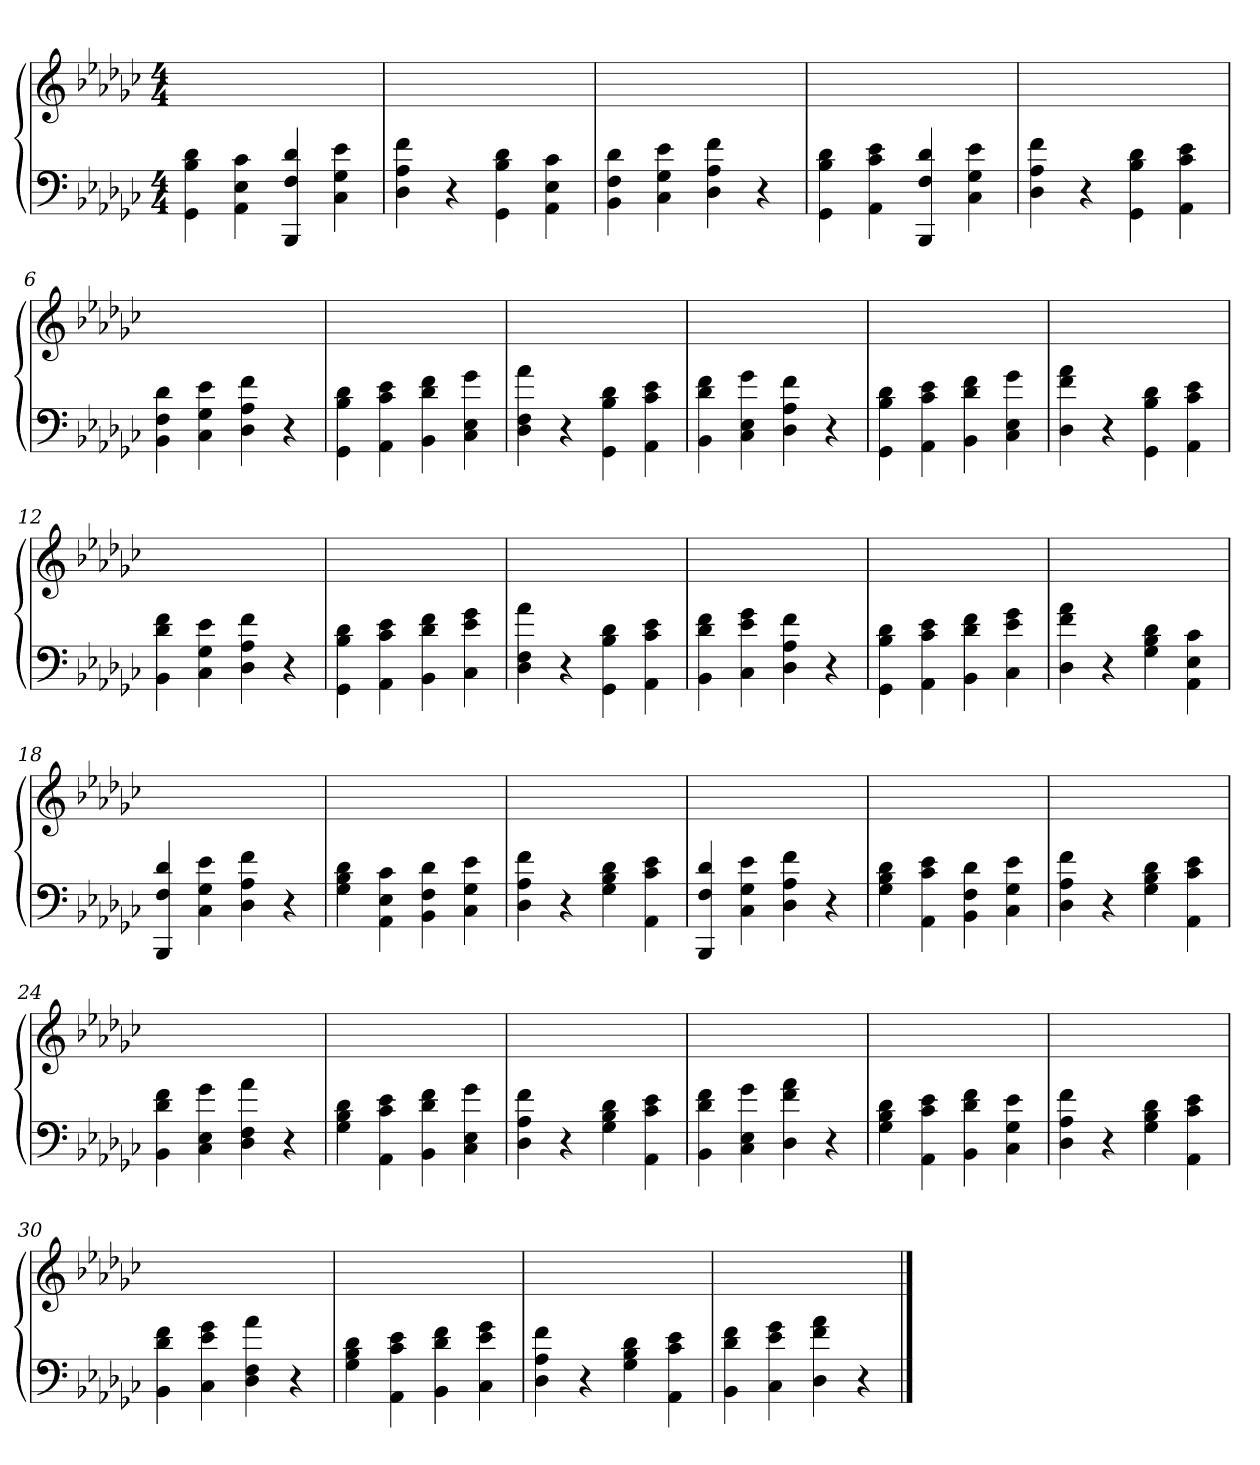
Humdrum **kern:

**kern	**kern
*part2	*part1
*staff2	*staff1
*clefF4	*clefG2
*k[b-e-a-d-g-c-]	*k[b-e-a-d-g-c-]
*G-:	*G-:
*M4/4	*M4/4
*MM60	*MM60
=1	=1
4GG- 4B- 4d-	1ryy
4AA- 4E- 4c-	.
4BBB- 4F 4d-	.
4C- 4G- 4e-	.
=2	=2
4D- 4A- 4f	1ryy
4r	.
4GG- 4B- 4d-	.
4AA- 4E- 4c-	.
=3	=3
4BB- 4F 4d-	1ryy
4C- 4G- 4e-	.
4D- 4A- 4f	.
4r	.
=4	=4
4GG- 4B- 4d-	1ryy
4AA- 4c- 4e-	.
4BBB- 4F 4d-	.
4C- 4G- 4e-	.
=5	=5
4D- 4A- 4f	1ryy
4r	.
4GG- 4B- 4d-	.
4AA- 4c- 4e-	.
=6	=6
4BB- 4F 4d-	1ryy
4C- 4G- 4e-	.
4D- 4A- 4f	.
4r	.
=7	=7
4GG- 4B- 4d-	1ryy
4AA- 4c- 4e-	.
4BB- 4d- 4f	.
4C- 4E- 4g-	.
=8	=8
4D- 4F 4a-	1ryy
4r	.
4GG- 4B- 4d-	.
4AA- 4c- 4e-	.
=9	=9
4BB- 4d- 4f	1ryy
4C- 4E- 4g-	.
4D- 4A- 4f	.
4r	.
=10	=10
4GG- 4B- 4d-	1ryy
4AA- 4c- 4e-	.
4BB- 4d- 4f	.
4C- 4E- 4g-	.
=11	=11
4D- 4f 4a-	1ryy
4r	.
4GG- 4B- 4d-	.
4AA- 4c- 4e-	.
=12	=12
4BB- 4d- 4f	1ryy
4C- 4G- 4e-	.
4D- 4A- 4f	.
4r	.
=13	=13
4GG- 4B- 4d-	1ryy
4AA- 4c- 4e-	.
4BB- 4d- 4f	.
4C- 4e- 4g-	.
=14	=14
4D- 4F 4a-	1ryy
4r	.
4GG- 4B- 4d-	.
4AA- 4c- 4e-	.
=15	=15
4BB- 4d- 4f	1ryy
4C- 4e- 4g-	.
4D- 4A- 4f	.
4r	.
=16	=16
4GG- 4B- 4d-	1ryy
4AA- 4c- 4e-	.
4BB- 4d- 4f	.
4C- 4e- 4g-	.
=17	=17
4D- 4f 4a-	1ryy
4r	.
4G- 4B- 4d-	.
4AA- 4E- 4c-	.
=18	=18
4BBB- 4F 4d-	1ryy
4C- 4G- 4e-	.
4D- 4A- 4f	.
4r	.
=19	=19
4G- 4B- 4d-	1ryy
4AA- 4E- 4c-	.
4BB- 4F 4d-	.
4C- 4G- 4e-	.
=20	=20
4D- 4A- 4f	1ryy
4r	.
4G- 4B- 4d-	.
4AA- 4c- 4e-	.
=21	=21
4BBB- 4F 4d-	1ryy
4C- 4G- 4e-	.
4D- 4A- 4f	.
4r	.
=22	=22
4G- 4B- 4d-	1ryy
4AA- 4c- 4e-	.
4BB- 4F 4d-	.
4C- 4G- 4e-	.
=23	=23
4D- 4A- 4f	1ryy
4r	.
4G- 4B- 4d-	.
4AA- 4c- 4e-	.
=24	=24
4BB- 4d- 4f	1ryy
4C- 4E- 4g-	.
4D- 4F 4a-	.
4r	.
=25	=25
4G- 4B- 4d-	1ryy
4AA- 4c- 4e-	.
4BB- 4d- 4f	.
4C- 4E- 4g-	.
=26	=26
4D- 4A- 4f	1ryy
4r	.
4G- 4B- 4d-	.
4AA- 4c- 4e-	.
=27	=27
4BB- 4d- 4f	1ryy
4C- 4E- 4g-	.
4D- 4f 4a-	.
4r	.
=28	=28
4G- 4B- 4d-	1ryy
4AA- 4c- 4e-	.
4BB- 4d- 4f	.
4C- 4G- 4e-	.
=29	=29
4D- 4A- 4f	1ryy
4r	.
4G- 4B- 4d-	.
4AA- 4c- 4e-	.
=30	=30
4BB- 4d- 4f	1ryy
4C- 4e- 4g-	.
4D- 4F 4a-	.
4r	.
=31	=31
4G- 4B- 4d-	1ryy
4AA- 4c- 4e-	.
4BB- 4d- 4f	.
4C- 4e- 4g-	.
=32	=32
4D- 4A- 4f	1ryy
4r	.
4G- 4B- 4d-	.
4AA- 4c- 4e-	.
=33	=33
4BB- 4d- 4f	1ryy
4C- 4e- 4g-	.
4D- 4f 4a-	.
4r	.
==	==
*-	*-
